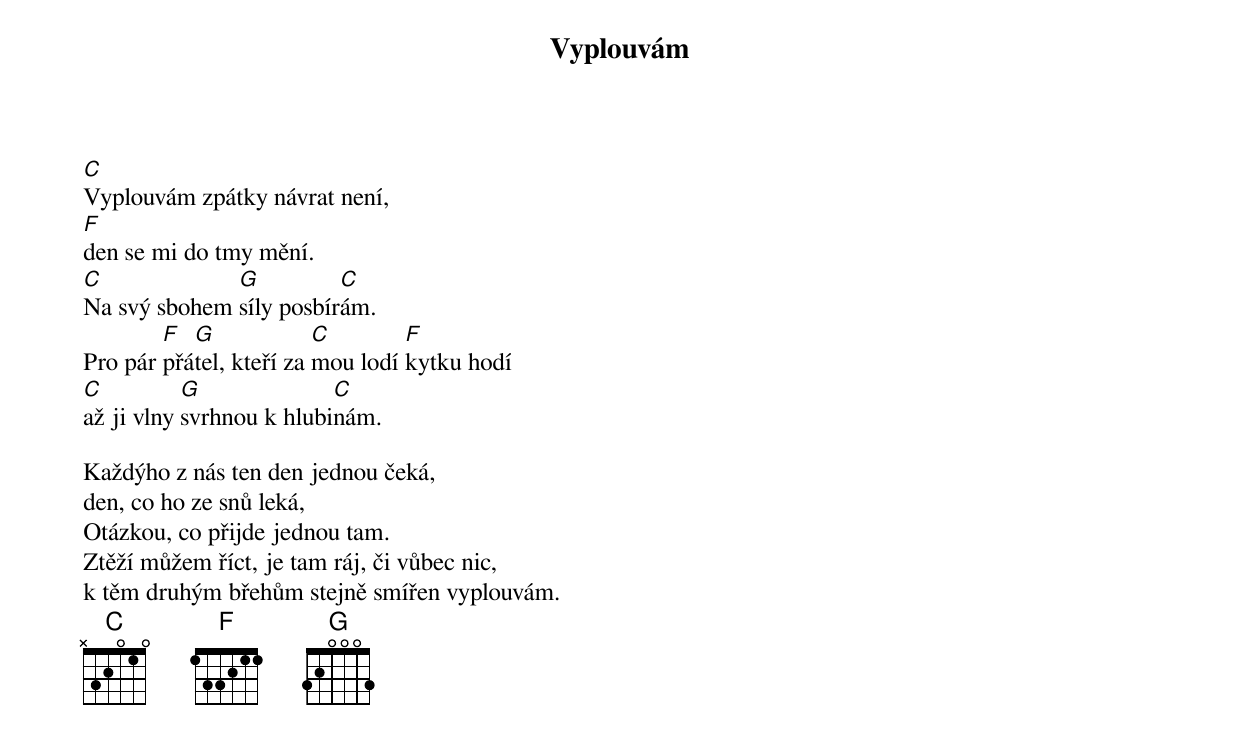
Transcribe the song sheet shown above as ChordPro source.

{title: Vyplouvám}

[C]Vyplouvám zpátky návrat není,
[F]den se mi do tmy mění.
[C]Na svý sbohem [G]síly posbír[C]ám.
Pro pár [F]přá[G]tel, kteří za [C]mou lodí [F]kytku hodí
[C]až ji vlny [G]svrhnou k hlubi[C]nám.

Každýho z nás ten den jednou čeká,
den, co ho ze snů leká,
Otázkou, co přijde jednou tam.
Ztěží můžem říct, je tam ráj, či vůbec nic,
k těm druhým břehům stejně smířen vyplouvám.
